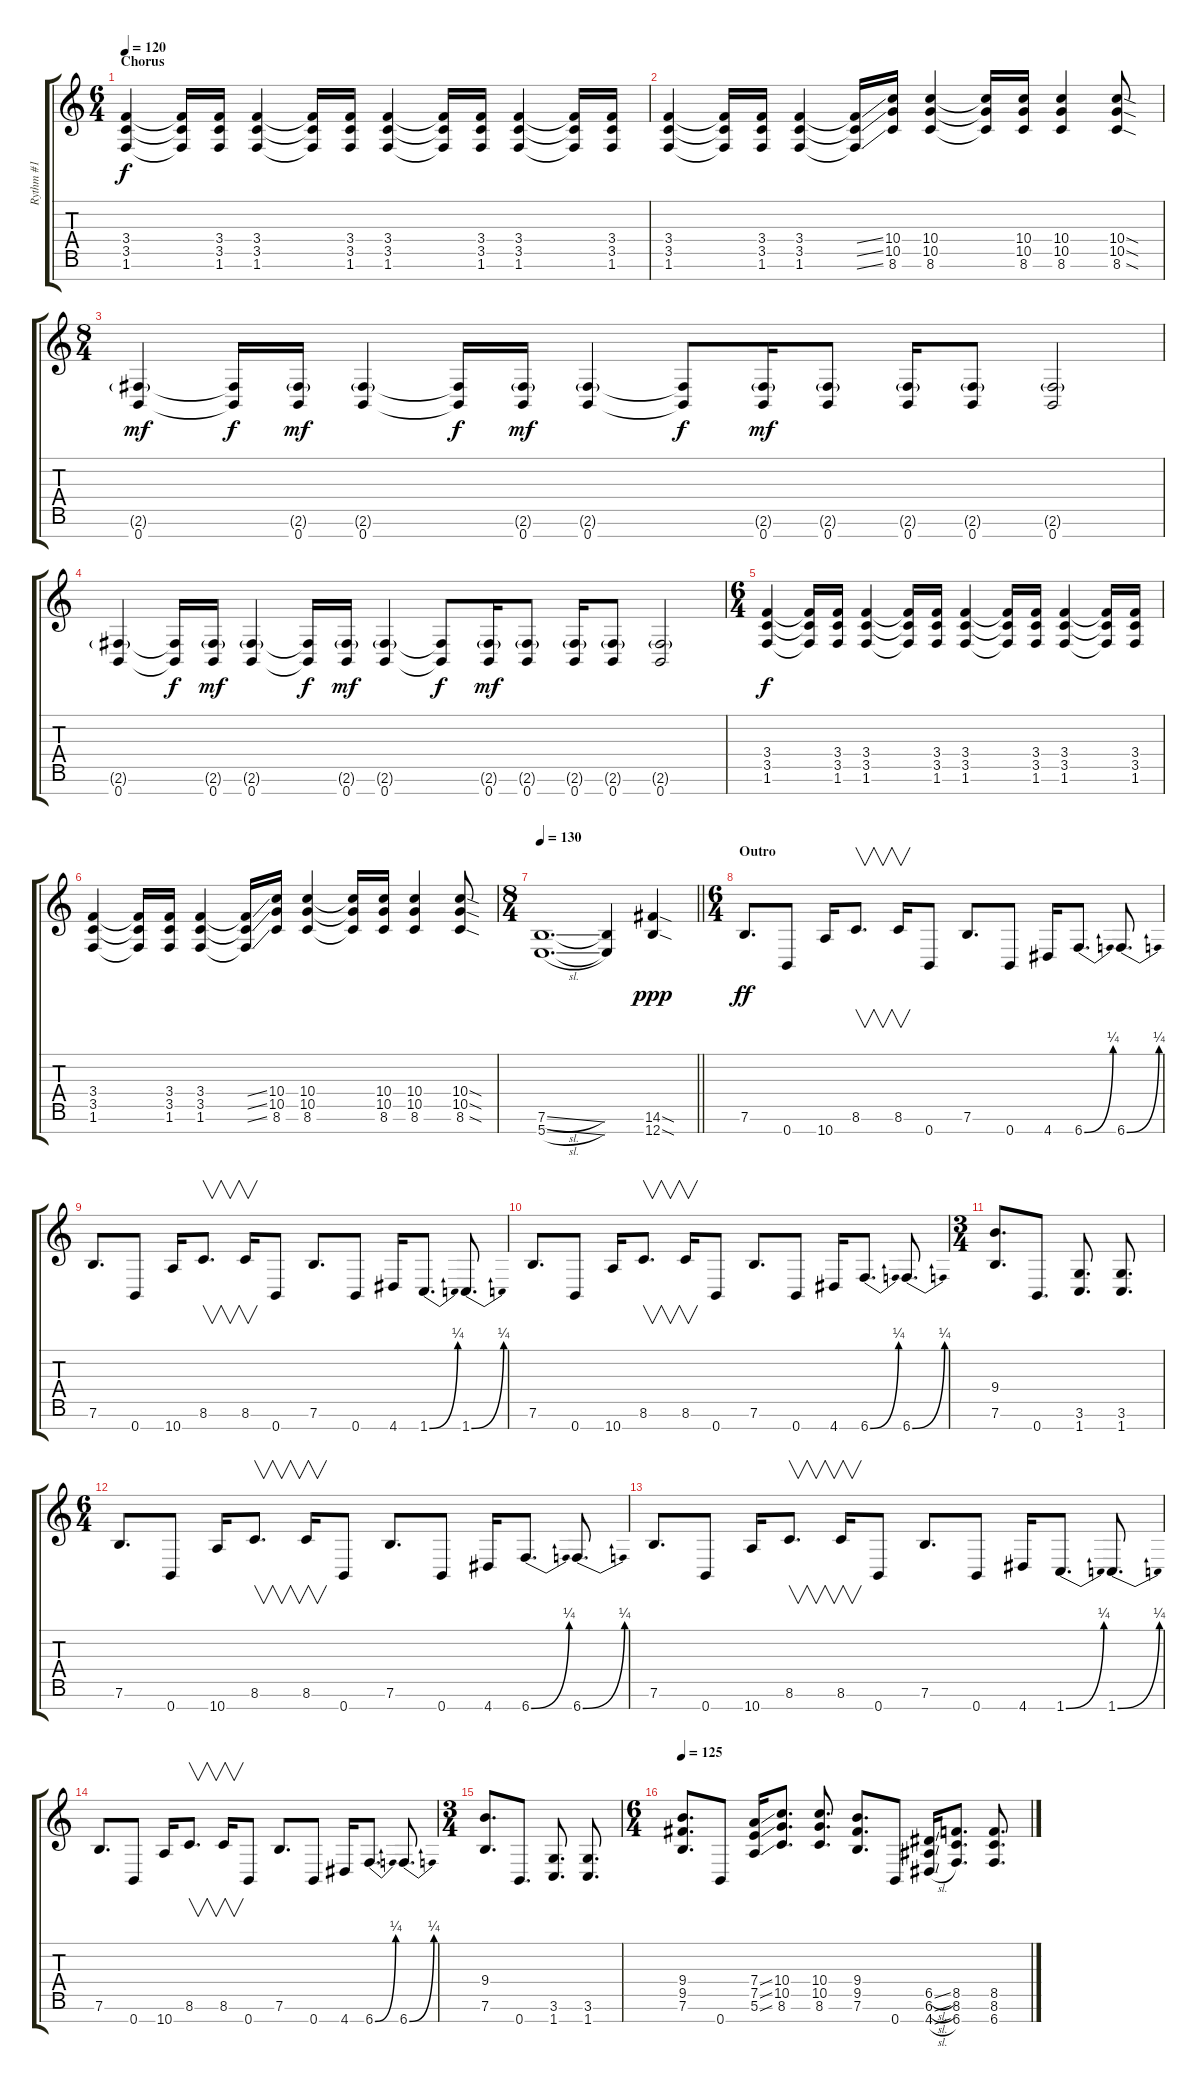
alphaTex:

\track ("Rythm #1" "Rythm #1") {instrument distortionguitar}
\staff {score tabs}
\tuning (E4 B3 G3 D3 A2 E2 B1) {hide}
\ts (6 4)
\section ("" "Chorus")
\tempo 120
\clef g2
\ks c
(3.4 3.5 1.6).4{dy f} (3.4{t} 3.5{t} 1.6{t}).16 (3.4 3.5 1.6).16 (3.4 3.5 1.6).4 (3.4{t} 3.5{t} 1.6{t}).16 (3.4 3.5 1.6).16 (3.4 3.5 1.6).4 (3.4{t} 3.5{t} 1.6{t}).16 (3.4 3.5 1.6).16 (3.4 3.5 1.6).4 (3.4{t} 3.5{t} 1.6{t}).16 (3.4 3.5 1.6).16 |
(3.4 3.5 1.6).4 (3.4{t} 3.5{t} 1.6{t}).16 (3.4 3.5 1.6).16 (3.4 3.5 1.6).4 (3.4{ss t} 3.5{ss t} 1.6{ss t}).16 (10.4 10.5 8.6).16 (10.4 10.5 8.6).4 (10.4{t} 10.5{t} 8.6{t}).16 (10.4 10.5 8.6).16 (10.4 10.5 8.6).4 (10.4{sod} 10.5{sod} 8.6{sod}).8 |
\ts (8 4)
(2.6{g} 0.7).4{dy mf} (2.6{t} 0.7{t}).16{dy f} (2.6{g} 0.7).16{dy mf} (2.6{g} 0.7).4 (2.6{t} 0.7{t}).16{dy f} (2.6{g} 0.7).16{dy mf} (2.6{g} 0.7).4 (2.6{t} 0.7{t}).8{dy f} (2.6{g} 0.7).16{dy mf} (2.6{g} 0.7).8 (2.6{g} 0.7).16 (2.6{g} 0.7).8 (2.6{g} 0.7).2 |
(2.6{g} 0.7).4 (2.6{t} 0.7{t}).16{dy f} (2.6{g} 0.7).16{dy mf} (2.6{g} 0.7).4 (2.6{t} 0.7{t}).16{dy f} (2.6{g} 0.7).16{dy mf} (2.6{g} 0.7).4 (2.6{t} 0.7{t}).8{dy f} (2.6{g} 0.7).16{dy mf} (2.6{g} 0.7).8 (2.6{g} 0.7).16 (2.6{g} 0.7).8 (2.6{g} 0.7).2 |
\ts (6 4)
(3.4 3.5 1.6).4{dy f} (3.4{t} 3.5{t} 1.6{t}).16 (3.4 3.5 1.6).16 (3.4 3.5 1.6).4 (3.4{t} 3.5{t} 1.6{t}).16 (3.4 3.5 1.6).16 (3.4 3.5 1.6).4 (3.4{t} 3.5{t} 1.6{t}).16 (3.4 3.5 1.6).16 (3.4 3.5 1.6).4 (3.4{t} 3.5{t} 1.6{t}).16 (3.4 3.5 1.6).16 |
(3.4 3.5 1.6).4 (3.4{t} 3.5{t} 1.6{t}).16 (3.4 3.5 1.6).16 (3.4 3.5 1.6).4 (3.4{ss t} 3.5{ss t} 1.6{ss t}).16 (10.4 10.5 8.6).16 (10.4 10.5 8.6).4 (10.4{t} 10.5{t} 8.6{t}).16 (10.4 10.5 8.6).16 (10.4 10.5 8.6).4 (10.4{sod} 10.5{sod} 8.6{sod}).8 |
\ts (8 4)
\tempo 130
\barLineRight lightlight
(7.6{sl} 5.7{sl}).1{d} (7.6{t} 5.7{t}).4 (14.6{sod} 12.7{sod}).4{dy ppp} |
\ts (6 4)
\section ("" "Outro")
7.6.8{d dy ff} 0.7.8 10.7.16 8.6.8{v d} 8.6.16{v} 0.7.8 7.6.8{d} 0.7.8 4.7.16 6.7{be (bend 0 0 60 1)}.8{d} 6.7{be (bend 0 0 60 1)}.8{d} |
7.6.8{d} 0.7.8 10.7.16 8.6.8{v d} 8.6.16{v} 0.7.8 7.6.8{d} 0.7.8 4.7.16 1.7{be (bend 0 0 60 1)}.8{d} 1.7{be (bend 0 0 60 1)}.8{d} |
7.6.8{d} 0.7.8 10.7.16 8.6.8{v d} 8.6.16{v} 0.7.8 7.6.8{d} 0.7.8 4.7.16 6.7{be (bend 0 0 60 1)}.8{d} 6.7{be (bend 0 0 60 1)}.8{d} |
\ts (3 4)
(9.4 7.6).8{d} 0.7.8{d} (3.6 1.7).8{d} (3.6 1.7).8{d} |
\ts (6 4)
7.6.8{d} 0.7.8 10.7.16 8.6.8{v d} 8.6.16{v} 0.7.8 7.6.8{d} 0.7.8 4.7.16 6.7{be (bend 0 0 60 1)}.8{d} 6.7{be (bend 0 0 60 1)}.8{d} |
7.6.8{d} 0.7.8 10.7.16 8.6.8{v d} 8.6.16{v} 0.7.8 7.6.8{d} 0.7.8 4.7.16 1.7{be (bend 0 0 60 1)}.8{d} 1.7{be (bend 0 0 60 1)}.8{d} |
7.6.8{d} 0.7.8 10.7.16 8.6.8{v d} 8.6.16{v} 0.7.8 7.6.8{d} 0.7.8 4.7.16 6.7{be (bend 0 0 60 1)}.8{d} 6.7{be (bend 0 0 60 1)}.8{d} |
\ts (3 4)
(9.4 7.6).8{d} 0.7.8{d} (3.6 1.7).8{d} (3.6 1.7).8{d} |
\ts (6 4)
\tempo 125
(9.4 9.5 7.6).8{d} 0.7.8 (7.4{ss} 7.5{ss} 5.6{ss}).16 (10.4 10.5 8.6).8{d} (10.4 10.5 8.6).8{d} (9.4 9.5 7.6).8{d} 0.7.8 (6.5{sl} 6.6{sl} 4.7{sl}).16 (8.5 8.6 6.7).8{d} (8.5 8.6 6.7).8{d}
